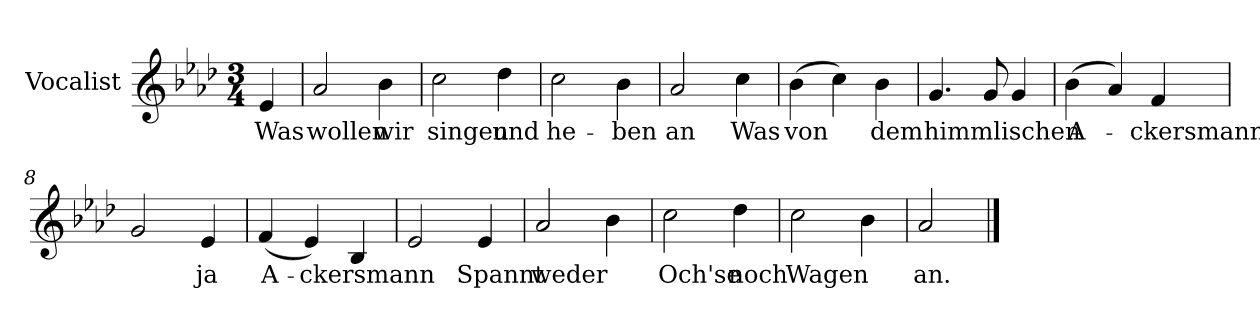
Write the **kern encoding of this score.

**kern	**text
*part1	*part1
*staff1	*staff1
*I"Vocalist	*
*k[b-e-a-d-]	*
*A-:	*
*M3/4	*
=	=
4e-	Was
=1	=1
2a-	wollen
4b-	wir
=2	=2
2cc	singen
4dd-	und
=3	=3
2cc	he-
4b-	-ben
=4	=4
2a-	an
4cc	Was
=5	=5
(4b-	von
4cc)	.
4b-	dem
=6	=6
4.g	himmlischen
8g	.
4g	.
=7	=7
(4b-	A-
4a-)	.
4f	-ckersmann
=8	=8
2g	.
4e-	ja
=9	=9
(4f	A-
4e-)	-ckersmann
4B-	.
=10	=10
2e-	.
4e-	Spannt
=11	=11
2a-	weder
4b-	.
=12	=12
2cc	Och'se
4dd-	noch
=13	=13
2cc	Wagen
4b-	.
=14	=14
2a-	an.
==	==
*-	*-
